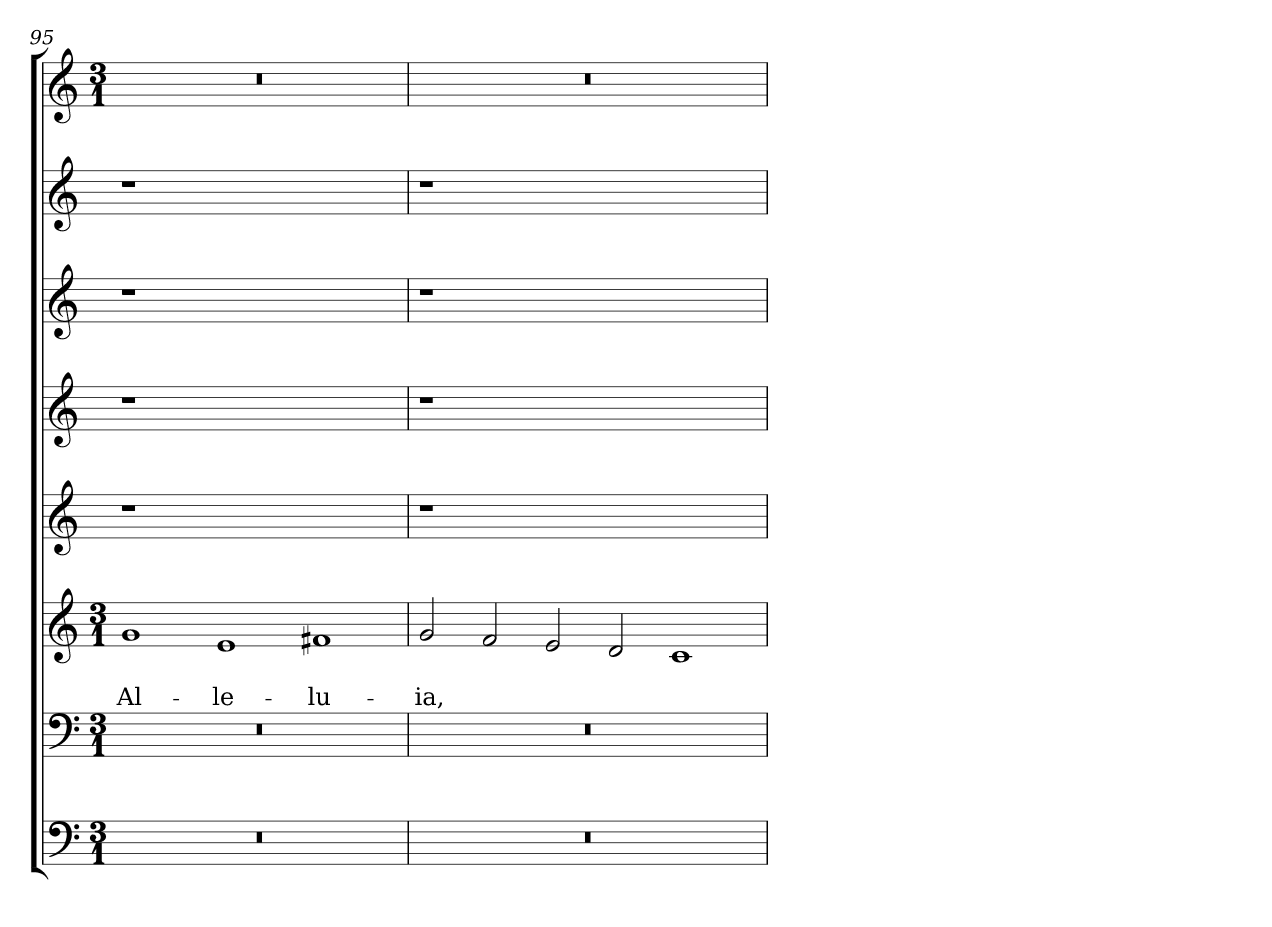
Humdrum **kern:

**kern	**kern	**kern	**text	**text	**kern	**kern	**kern	**kern	**kern
*part8	*part7	*part6	*part6	*part6	*part5	*part4	*part3	*part2	*part1
*staff8	*staff7	*staff6	*staff6	*staff6	*staff5	*staff4	*staff3	*staff2	*staff1
*clefF4	*clefF4	*clefG2	*	*	*clefG2	*clefG2	*clefG2	*clefG2	*clefG2
*k[]	*k[]	*k[]	*	*	*k[]	*k[]	*k[]	*k[]	*k[]
*C:	*C:	*C:	*	*	*C:	*C:	*C:	*C:	*C:
*M3/1	*M3/1	*M3/1	*	*	*	*	*	*	*M3/1
=95	=95	=95	=95	=95	=95	=95	=95	=95	=95
!	!	!	!	!LO:LY:b	!	!	!	!	!
0.r	0.r	1g	.	Al-	1r	1r	1r	1r	0.r
!	!	!	!	!LO:LY:b	!	!	!	!	!
.	.	1e	.	-le-	0ryy	0ryy	0ryy	0ryy	.
!	!	!	!	!LO:LY:b	!	!	!	!	!
.	.	1f#X	.	-lu-	.	.	.	.	.
!!LO:LB:g=z
=96	=96	=96	=96	=96	=96	=96	=96	=96	=96
!	!	!	!	!LO:LY:b	!	!	!	!	!
0.r	0.r	2g/	.	-ia,	1r	1r	1r	1r	0.r
.	.	2f/	.	.	.	.	.	.	.
.	.	2e/	.	.	0ryy	0ryy	0ryy	0ryy	.
.	.	2d/	.	.	.	.	.	.	.
.	.	1c	.	.	.	.	.	.	.
=	=	=	=	=	=	=	=	=	=
*-	*-	*-	*-	*-	*-	*-	*-	*-	*-
